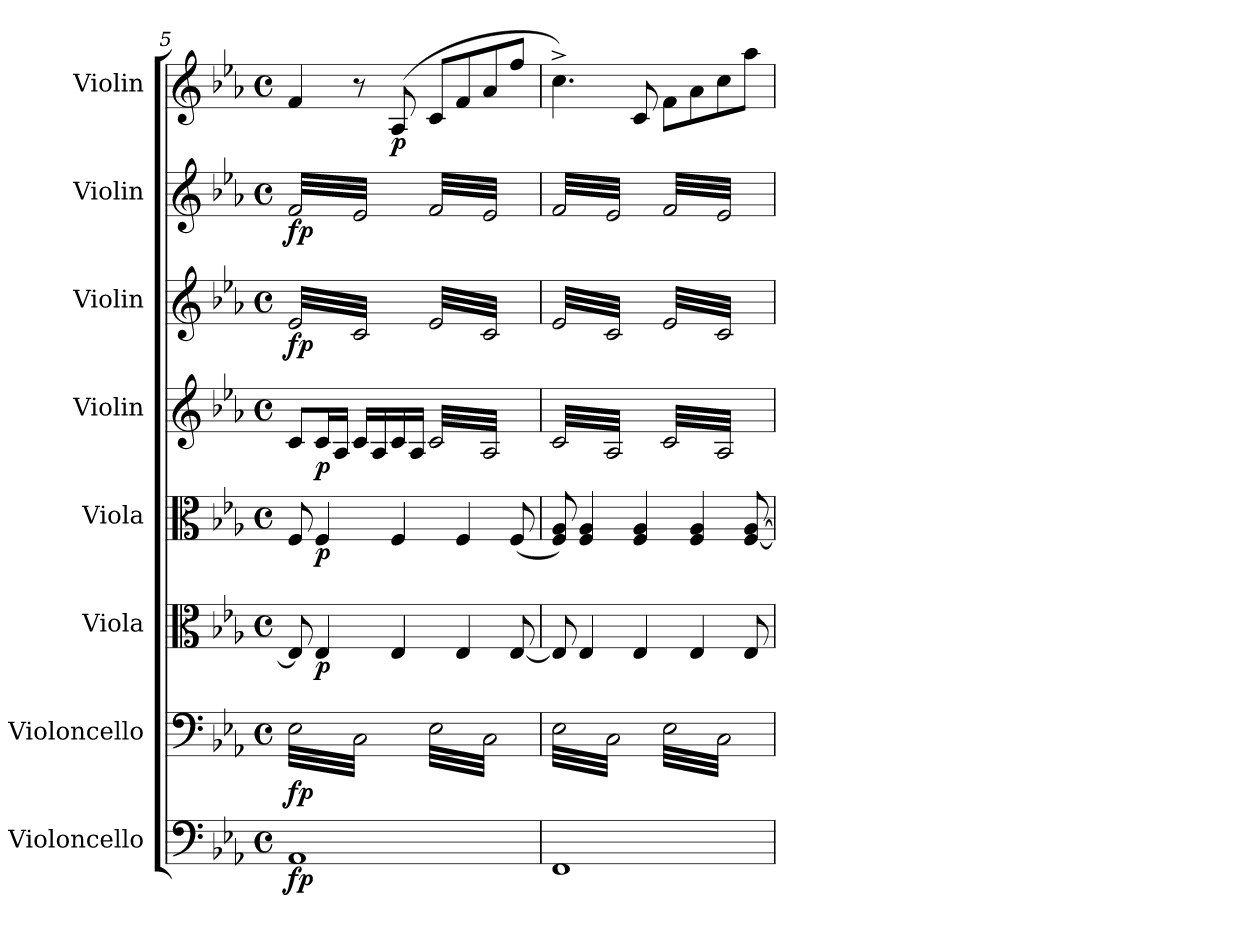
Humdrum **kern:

**kern	**dynam	**kern	**dynam	**kern	**dynam	**kern	**dynam	**kern	**dynam	**kern	**dynam	**kern	**dynam	**kern	**dynam
*part8	*part8	*part7	*part7	*part6	*part6	*part5	*part5	*part4	*part4	*part3	*part3	*part2	*part2	*part1	*part1
*staff8	*staff8	*staff7	*staff7	*staff6	*staff6	*staff5	*staff5	*staff4	*staff4	*staff3	*staff3	*staff2	*staff2	*staff1	*staff1
*I"Violoncello	*	*I"Violoncello	*	*I"Viola	*	*I"Viola	*	*I"Violin	*	*I"Violin	*	*I"Violin	*	*I"Violin	*
*I'Vc.	*	*I'Vc.	*	*I'Vla.	*	*I'Vla.	*	*I'Vln.	*	*I'Vln.	*	*I'Vln.	*	*I'Vln.	*
*clefF4	*	*clefF4	*	*clefC3	*	*clefC3	*	*clefG2	*	*clefG2	*	*clefG2	*	*clefG2	*
*k[b-e-a-]	*	*k[b-e-a-]	*	*k[b-e-a-]	*	*k[b-e-a-]	*	*k[b-e-a-]	*	*k[b-e-a-]	*	*k[b-e-a-]	*	*k[b-e-a-]	*
*M4/4	*	*M4/4	*	*M4/4	*	*M4/4	*	*M4/4	*	*M4/4	*	*M4/4	*	*M4/4	*
*met(c)	*	*met(c)	*	*met(c)	*	*met(c)	*	*met(c)	*	*met(c)	*	*met(c)	*	*met(c)	*
=5	=5	=5	=5	=5	=5	=5	=5	=5	=5	=5	=5	=5	=5	=5	=5
!	!LO:DY:b	!	!LO:DY:b	!	!	!	!	!	!	!	!LO:DY:b	!	!LO:DY:b	!	!
*	*	*tremolo	*	*	*	*	*	*	*	*	*	*	*	*	*
*	*	*	*	*	*	*	*	*	*	*tremolo	*	*	*	*	*
*	*	*	*	*	*	*	*	*	*	*	*	*tremolo	*	*	*
1AA-	fp	(>32E-\LLL	fp	8E-/]	.	8F/	.	8c/L	.	(<32e-/LLL	fp	(<32f/LLL	fp	4f/	.
.	.	32C/	.	.	.	.	.	.	.	32c/	.	32e-/	.	.	.
.	.	32E-\	.	.	.	.	.	.	.	32e-/	.	32f/	.	.	.
.	.	32C/	.	.	.	.	.	.	.	32c/	.	32e-/	.	.	.
!	!	!	!	!	!LO:DY:b	!	!LO:DY:b	!	!LO:DY:b	!	!	!	!	!	!
.	.	32E-\	.	4E-/	p	4F/	p	(<16c/L	p	32e-/	.	32f/	.	.	.
.	.	32C/	.	.	.	.	.	.	.	32c/	.	32e-/	.	.	.
.	.	32E-\	.	.	.	.	.	16A-/JJ	.	32e-/	.	32f/	.	.	.
.	.	32C/	.	.	.	.	.	.	.	32c/	.	32e-/	.	.	.
.	.	32E-\	.	.	.	.	.	16c/LL	.	32e-/	.	32f/	.	8r	.
.	.	32C/	.	.	.	.	.	.	.	32c/	.	32e-/	.	.	.
.	.	32E-\	.	.	.	.	.	16A-/	.	32e-/	.	32f/	.	.	.
.	.	32C/	.	.	.	.	.	.	.	32c/	.	32e-/	.	.	.
!	!	!	!	!	!	!	!	!	!	!	!	!	!	!	!LO:DY:b
.	.	32E-\	.	4E-/	.	4F/	.	16c/	.	32e-/	.	32f/	.	(<8A-/	p
.	.	32C/	.	.	.	.	.	.	.	32c/	.	32e-/	.	.	.
.	.	32E-\	.	.	.	.	.	16A-/JJ	.	32e-/	.	32f/	.	.	.
.	.	32C/JJJ	.	.	.	.	.	.	.	32c/JJJ	.	32e-/JJJ	.	.	.
*	*	*	*	*	*	*	*	*tremolo	*	*	*	*	*	*	*
.	.	32E-\LLL	.	.	.	.	.	32c/LLL	.	32e-/LLL	.	32f/LLL	.	8c/L	.
.	.	32C/)	.	.	.	.	.	32A-/)	.	32c/)	.	32e-/)	.	.	.
.	.	32E-\	.	.	.	.	.	32c/	.	32e-/	.	32f/	.	.	.
.	.	32C/)	.	.	.	.	.	32A-/)	.	32c/)	.	32e-/)	.	.	.
.	.	32E-\	.	4E-/	.	4F/	.	32c/	.	32e-/	.	32f/	.	8f/	.
.	.	32C/)	.	.	.	.	.	32A-/)	.	32c/)	.	32e-/)	.	.	.
.	.	32E-\	.	.	.	.	.	32c/	.	32e-/	.	32f/	.	.	.
.	.	32C/)	.	.	.	.	.	32A-/)	.	32c/)	.	32e-/)	.	.	.
.	.	32E-\	.	.	.	.	.	32c/	.	32e-/	.	32f/	.	8a-/	.
.	.	32C/)	.	.	.	.	.	32A-/)	.	32c/)	.	32e-/)	.	.	.
.	.	32E-\	.	.	.	.	.	32c/	.	32e-/	.	32f/	.	.	.
.	.	32C/)	.	.	.	.	.	32A-/)	.	32c/)	.	32e-/)	.	.	.
.	.	32E-\	.	[8E-/	.	(<8F/	.	32c/	.	32e-/	.	32f/	.	8ff/J	.
.	.	32C/)	.	.	.	.	.	32A-/)	.	32c/)	.	32e-/)	.	.	.
.	.	32E-\	.	.	.	.	.	32c/	.	32e-/	.	32f/	.	.	.
.	.	32C/)JJJ	.	.	.	.	.	32A-/)JJJ	.	32c/)JJJ	.	32e-/)JJJ	.	.	.
=6	=6	=6	=6	=6	=6	=6	=6	=6	=6	=6	=6	=6	=6	=6	=6
1FF	.	(>32E-\LLL	.	8E-/]	.	8F/ 8A-/)	.	(<32c/LLL	.	(<32e-/LLL	.	(<32f/LLL	.	4.cc^\)	.
.	.	32C/	.	.	.	.	.	32A-/	.	32c/	.	32e-/	.	.	.
.	.	32E-\	.	.	.	.	.	32c/	.	32e-/	.	32f/	.	.	.
.	.	32C/	.	.	.	.	.	32A-/	.	32c/	.	32e-/	.	.	.
.	.	32E-\	.	4E-/	.	4F/ 4A-/	.	32c/	.	32e-/	.	32f/	.	.	.
.	.	32C/	.	.	.	.	.	32A-/	.	32c/	.	32e-/	.	.	.
.	.	32E-\	.	.	.	.	.	32c/	.	32e-/	.	32f/	.	.	.
.	.	32C/	.	.	.	.	.	32A-/	.	32c/	.	32e-/	.	.	.
.	.	32E-\	.	.	.	.	.	32c/	.	32e-/	.	32f/	.	.	.
.	.	32C/	.	.	.	.	.	32A-/	.	32c/	.	32e-/	.	.	.
.	.	32E-\	.	.	.	.	.	32c/	.	32e-/	.	32f/	.	.	.
.	.	32C/	.	.	.	.	.	32A-/	.	32c/	.	32e-/	.	.	.
.	.	32E-\	.	4E-/	.	4F/ 4A-/	.	32c/	.	32e-/	.	32f/	.	8c/	.
.	.	32C/	.	.	.	.	.	32A-/	.	32c/	.	32e-/	.	.	.
.	.	32E-\	.	.	.	.	.	32c/	.	32e-/	.	32f/	.	.	.
.	.	32C/JJJ	.	.	.	.	.	32A-/JJJ	.	32c/JJJ	.	32e-/JJJ	.	.	.
.	.	32E-\LLL	.	.	.	.	.	32c/LLL	.	32e-/LLL	.	32f/LLL	.	8f\L	.
.	.	32C/)	.	.	.	.	.	32A-/)	.	32c/)	.	32e-/)	.	.	.
.	.	32E-\	.	.	.	.	.	32c/	.	32e-/	.	32f/	.	.	.
.	.	32C/)	.	.	.	.	.	32A-/)	.	32c/)	.	32e-/)	.	.	.
.	.	32E-\	.	4E-/	.	4F/ 4A-/	.	32c/	.	32e-/	.	32f/	.	8a-\	.
.	.	32C/)	.	.	.	.	.	32A-/)	.	32c/)	.	32e-/)	.	.	.
.	.	32E-\	.	.	.	.	.	32c/	.	32e-/	.	32f/	.	.	.
.	.	32C/)	.	.	.	.	.	32A-/)	.	32c/)	.	32e-/)	.	.	.
.	.	32E-\	.	.	.	.	.	32c/	.	32e-/	.	32f/	.	8cc\	.
.	.	32C/)	.	.	.	.	.	32A-/)	.	32c/)	.	32e-/)	.	.	.
.	.	32E-\	.	.	.	.	.	32c/	.	32e-/	.	32f/	.	.	.
.	.	32C/)	.	.	.	.	.	32A-/)	.	32c/)	.	32e-/)	.	.	.
.	.	32E-\	.	8E-/	.	[8F/ [8A-/	.	32c/	.	32e-/	.	32f/	.	8aa-\J	.
.	.	32C/)	.	.	.	.	.	32A-/)	.	32c/)	.	32e-/)	.	.	.
.	.	32E-\	.	.	.	.	.	32c/	.	32e-/	.	32f/	.	.	.
.	.	32C/)JJJ	.	.	.	.	.	32A-/)JJJ	.	32c/)JJJ	.	32e-/)JJJ	.	.	.
*	*	*	*	*	*	*	*	*	*	*	*	*Xtremolo	*	*	*
*	*	*	*	*	*	*	*	*	*	*Xtremolo	*	*	*	*	*
*	*	*	*	*	*	*	*	*Xtremolo	*	*	*	*	*	*	*
*	*	*Xtremolo	*	*	*	*	*	*	*	*	*	*	*	*	*
.	.	.	.	.	.	.	.	.	.	.	.	.	.	.	.
.	.	.	.	.	.	.	.	.	.	.	.	.	.	.	.
.	.	.	.	.	.	.	.	.	.	.	.	.	.	.	.
.	.	.	.	.	.	.	.	.	.	.	.	.	.	.	.
.	.	.	.	.	.	.	.	.	.	.	.	.	.	.	.
.	.	.	.	.	.	.	.	.	.	.	.	.	.	.	.
.	.	.	.	.	.	.	.	.	.	.	.	.	.	.	.
.	.	.	.	.	.	.	.	.	.	.	.	.	.	.	.
=	=	=	=	=	=	=	=	=	=	=	=	=	=	=	=
*-	*-	*-	*-	*-	*-	*-	*-	*-	*-	*-	*-	*-	*-	*-	*-
